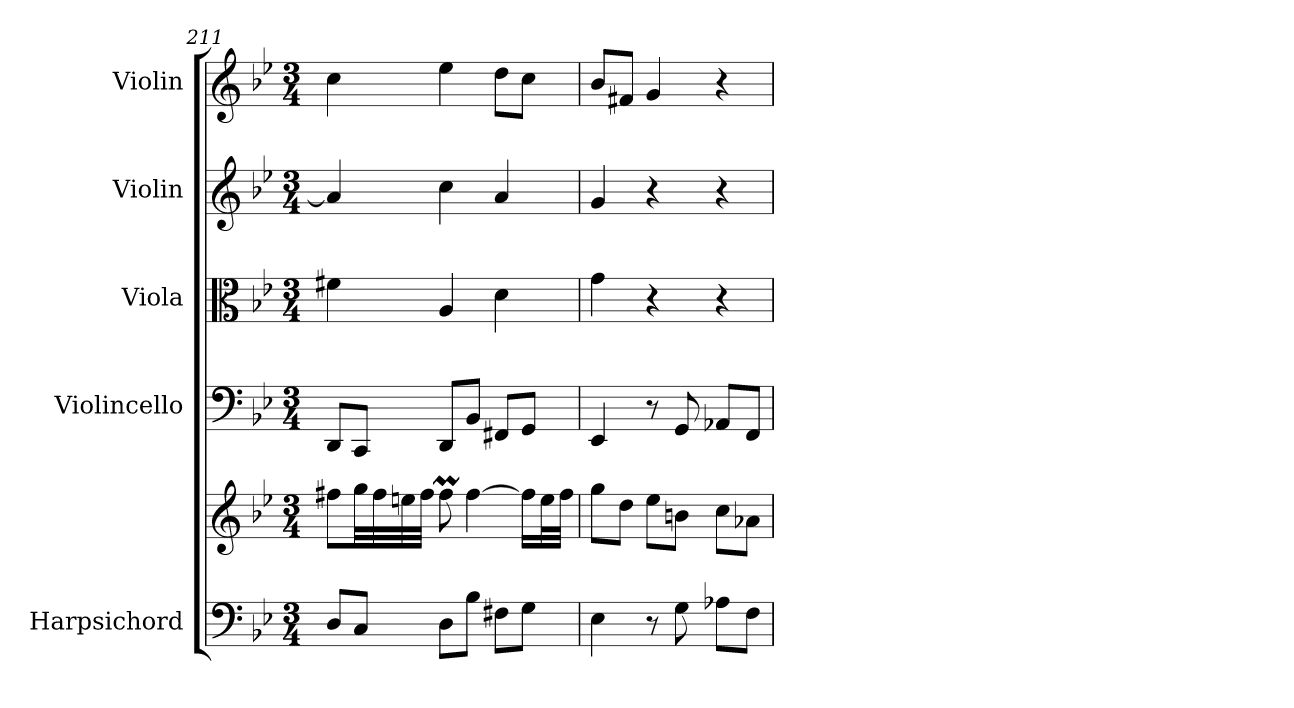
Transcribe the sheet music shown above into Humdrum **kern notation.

**kern	**kern	**kern	**kern	**kern	**kern
*part5	*part5	*part4	*part3	*part2	*part1
*staff6	*staff5	*staff4	*staff3	*staff2	*staff1
*I"Harpsichord	*	*I"Violincello	*I"Viola	*I"Violin	*I"Violin
*I'Hpschd	*	*I'Vc	*I'Vla	*I'Vln	*I'Vln
*clefF4	*clefG2	*clefF4	*clefC3	*clefG2	*clefG2
*k[b-e-]	*k[b-e-]	*k[b-e-]	*k[b-e-]	*k[b-e-]	*k[b-e-]
*M3/4	*M3/4	*M3/4	*M3/4	*M3/4	*M3/4
=211	=211	=211	=211	=211	=211
8D/L	8ff#X\L	8DD/L	4f#X\	4a/]	4cc\
8C/J	32gg\LL	8CC/J	.	.	.
.	32ff#\	.	.	.	.
.	32een\	.	.	.	.
.	32ff#\JJJ	.	.	.	.
8D\L	8ff#m\	8DD/L	4A/	4cc\	4ee-\
8B-\J	[4ff#\	8BB-/J	.	.	.
8F#X\L	.	8FF#X/L	4d\	4a/	8dd\L
8G\J	16ff#\LL]	8GG/J	.	.	8cc\J
.	32ee\L	.	.	.	.
.	32ff#\JJJ	.	.	.	.
=212	=212	=212	=212	=212	=212
4E-\	8gg\L	4EE-/	4g\	4g/	8b-/L
.	8dd\J	.	.	.	8f#X/J
8r	8ee-\L	8r	4r	4r	4g/
8G\	8bn\J	8GG/	.	.	.
8A-X\L	8cc\L	8AA-X/L	4r	4r	4r
8F\J	8a-X\J	8FF/J	.	.	.
=	=	=	=	=	=
*-	*-	*-	*-	*-	*-
